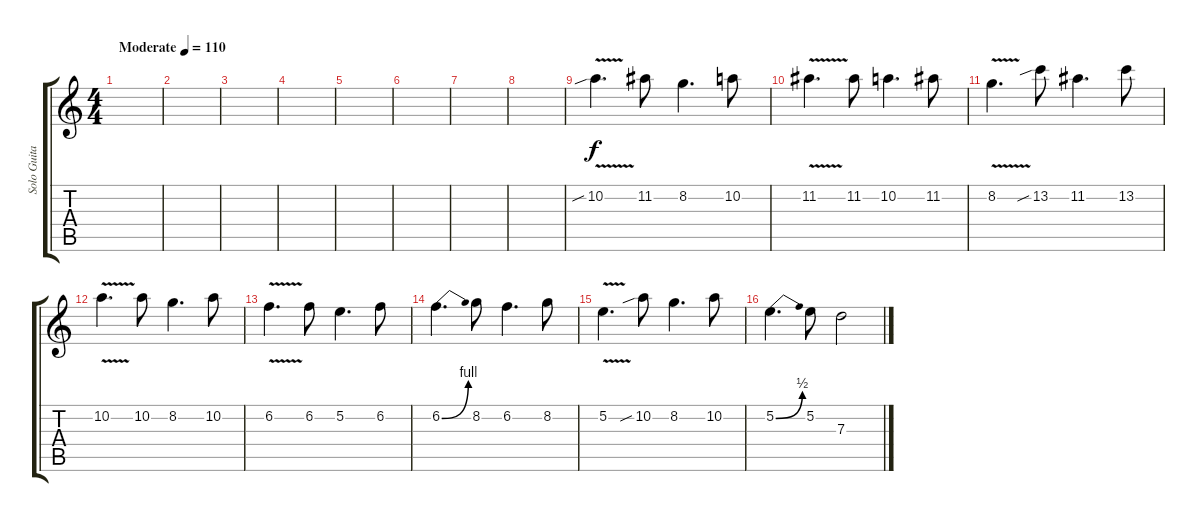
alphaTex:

\track ("Solo Guitar 1" "Solo Guita") {instrument distortionguitar}
\staff {score tabs}
\tuning (E4 B3 G3 D3 A2 E2) {hide}
\ts (4 4)
\tempo (110 "Moderate")
\clef g2
\ks c
|
|
|
|
|
|
|
|
10.2{v sib}.4{d} 11.2.8 8.2.4{d} 10.2.8 |
11.2{v}.4{d} 11.2.8 10.2.4{d} 11.2.8 |
8.2{v}.4{d} 13.2{sib}.8 11.2.4{d} 13.2.8 |
10.2{v}.4{d} 10.2.8 8.2.4{d} 10.2.8 |
6.2{v}.4{d} 6.2.8 5.2.4{d} 6.2.8 |
6.2{be (bend 0 0 60 4)}.4{d} 8.2.8 6.2.4{d} 8.2.8 |
5.2{v}.4{d} 10.2{sib}.8 8.2.4{d} 10.2.8 |
5.2{be (bend 0 0 60 2)}.4{d} 5.2.8 7.3.2
